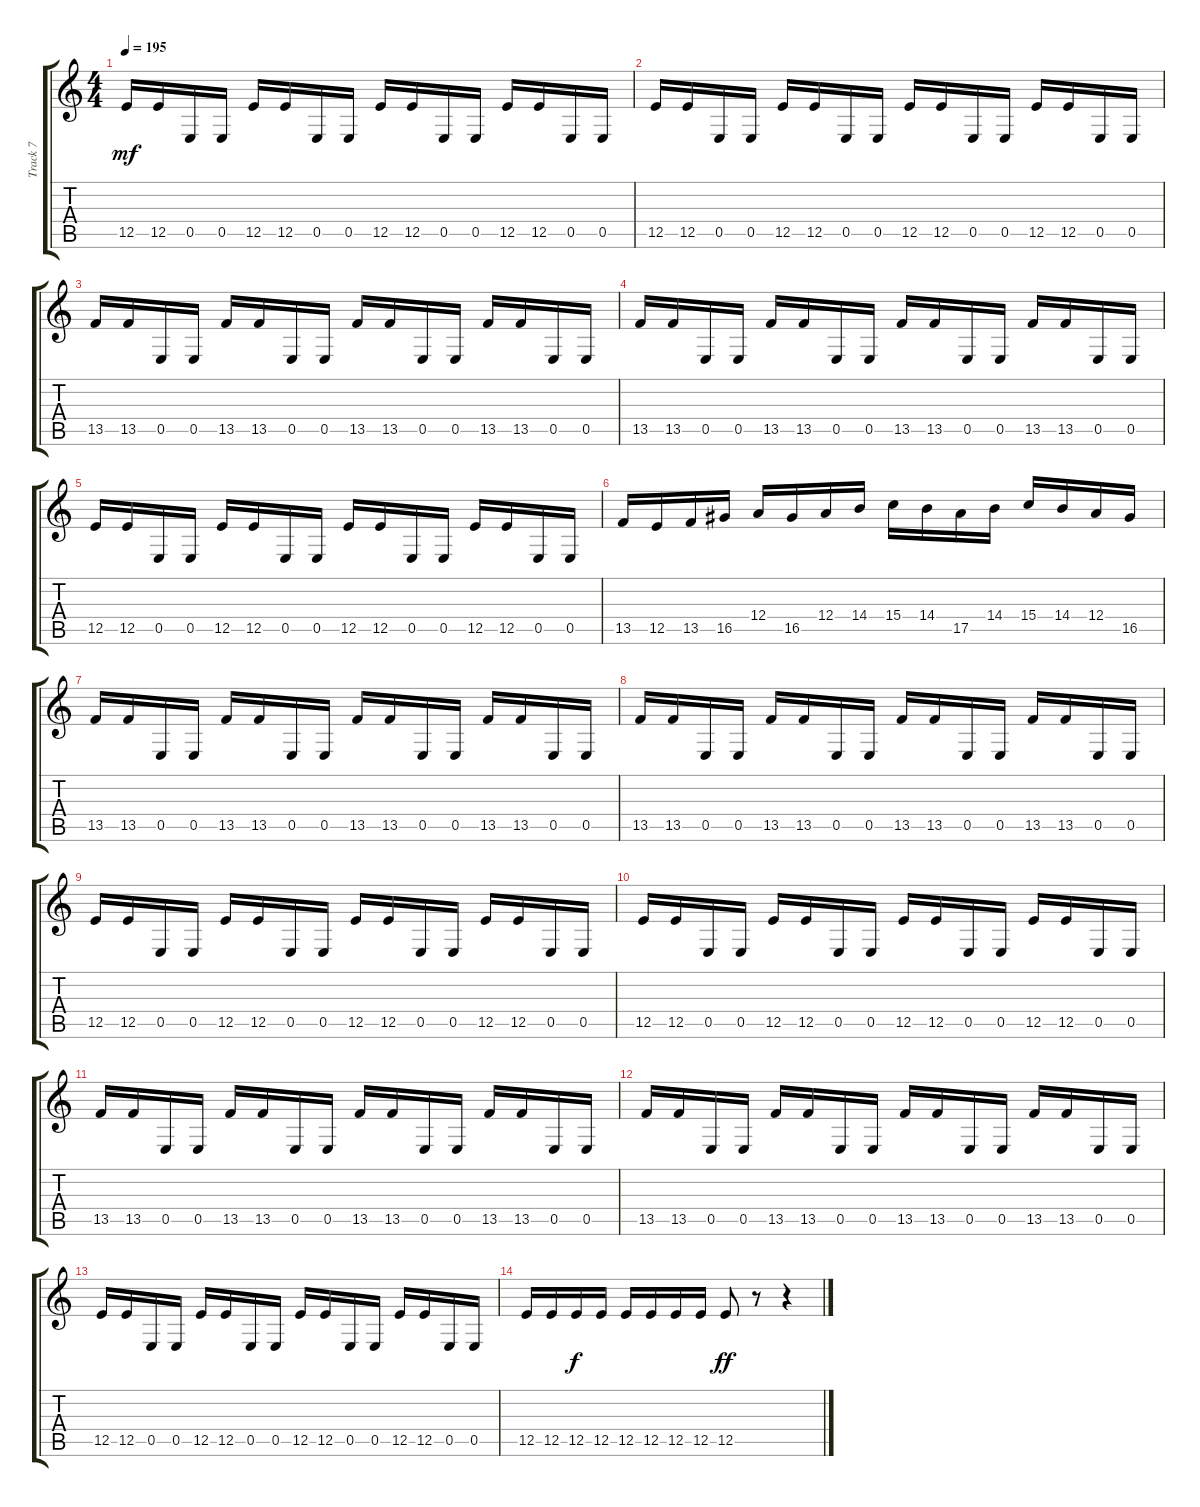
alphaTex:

\track ("Track 7" "Track 7") {instrument electricguitarclean}
\staff {score tabs}
\tuning (B3 Gb3 D3 A2 E2 B1) {hide}
\ts (4 4)
\tempo 195
\clef g2
\ks c
12.5.16{dy mf} 12.5.16 0.5.16 0.5.16 12.5.16 12.5.16 0.5.16 0.5.16 12.5.16 12.5.16 0.5.16 0.5.16 12.5.16 12.5.16 0.5.16 0.5.16 |
12.5.16 12.5.16 0.5.16 0.5.16 12.5.16 12.5.16 0.5.16 0.5.16 12.5.16 12.5.16 0.5.16 0.5.16 12.5.16 12.5.16 0.5.16 0.5.16 |
13.5.16 13.5.16 0.5.16 0.5.16 13.5.16 13.5.16 0.5.16 0.5.16 13.5.16 13.5.16 0.5.16 0.5.16 13.5.16 13.5.16 0.5.16 0.5.16 |
13.5.16 13.5.16 0.5.16 0.5.16 13.5.16 13.5.16 0.5.16 0.5.16 13.5.16 13.5.16 0.5.16 0.5.16 13.5.16 13.5.16 0.5.16 0.5.16 |
12.5.16 12.5.16 0.5.16 0.5.16 12.5.16 12.5.16 0.5.16 0.5.16 12.5.16 12.5.16 0.5.16 0.5.16 12.5.16 12.5.16 0.5.16 0.5.16 |
13.5.16 12.5.16 13.5.16 16.5.16 12.4.16 16.5.16 12.4.16 14.4.16 15.4.16 14.4.16 17.5.16 14.4.16 15.4.16 14.4.16 12.4.16 16.5.16 |
13.5.16 13.5.16 0.5.16 0.5.16 13.5.16 13.5.16 0.5.16 0.5.16 13.5.16 13.5.16 0.5.16 0.5.16 13.5.16 13.5.16 0.5.16 0.5.16 |
13.5.16 13.5.16 0.5.16 0.5.16 13.5.16 13.5.16 0.5.16 0.5.16 13.5.16 13.5.16 0.5.16 0.5.16 13.5.16 13.5.16 0.5.16 0.5.16 |
12.5.16{instrument overdrivenguitar} 12.5.16 0.5.16 0.5.16 12.5.16 12.5.16 0.5.16 0.5.16 12.5.16 12.5.16 0.5.16 0.5.16 12.5.16 12.5.16 0.5.16 0.5.16 |
12.5.16 12.5.16 0.5.16 0.5.16 12.5.16 12.5.16 0.5.16 0.5.16 12.5.16 12.5.16 0.5.16 0.5.16 12.5.16 12.5.16 0.5.16 0.5.16 |
13.5.16 13.5.16 0.5.16 0.5.16 13.5.16 13.5.16 0.5.16 0.5.16 13.5.16 13.5.16 0.5.16 0.5.16 13.5.16 13.5.16 0.5.16 0.5.16 |
13.5.16 13.5.16 0.5.16 0.5.16 13.5.16 13.5.16 0.5.16 0.5.16 13.5.16 13.5.16 0.5.16 0.5.16 13.5.16 13.5.16 0.5.16 0.5.16 |
12.5.16{instrument overdrivenguitar} 12.5.16 0.5.16 0.5.16 12.5.16 12.5.16 0.5.16 0.5.16 12.5.16 12.5.16 0.5.16 0.5.16 12.5.16 12.5.16 0.5.16 0.5.16 |
12.5.16 12.5.16 12.5.16{dy f} 12.5.16 12.5.16 12.5.16 12.5.16 12.5.16 12.5.8{dy ff} r.8 r.4
